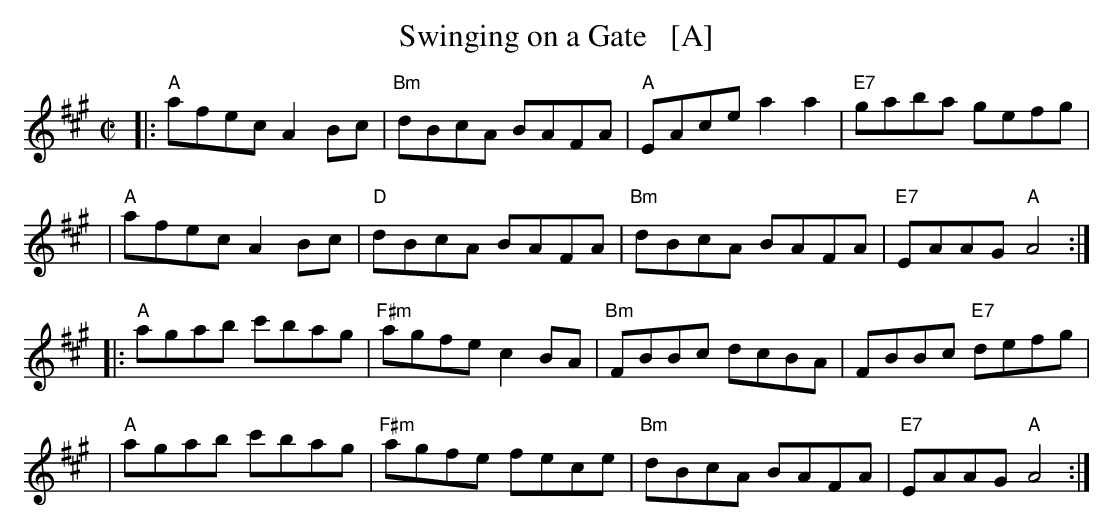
X:1
T: Swinging on a Gate   [A]
M: C|
L: 1/8
K: A
|:"A"afec A2Bc | "Bm"dBcA BAFA | "A"EAce a2a2 | "E7"gaba gefg |
| "A"afec A2Bc | "D"dBcA BAFA | "Bm"dBcA BAFA | "E7"EAAG "A"A4 :|
|:"A"agab c'bag | "F#m"agfe c2BA | "Bm"FBBc dcBA | FBBc "E7"defg |
| "A"agab c'bag | "F#m"agfe fece | "Bm"dBcA BAFA | "E7"EAAG "A"A4 :|
